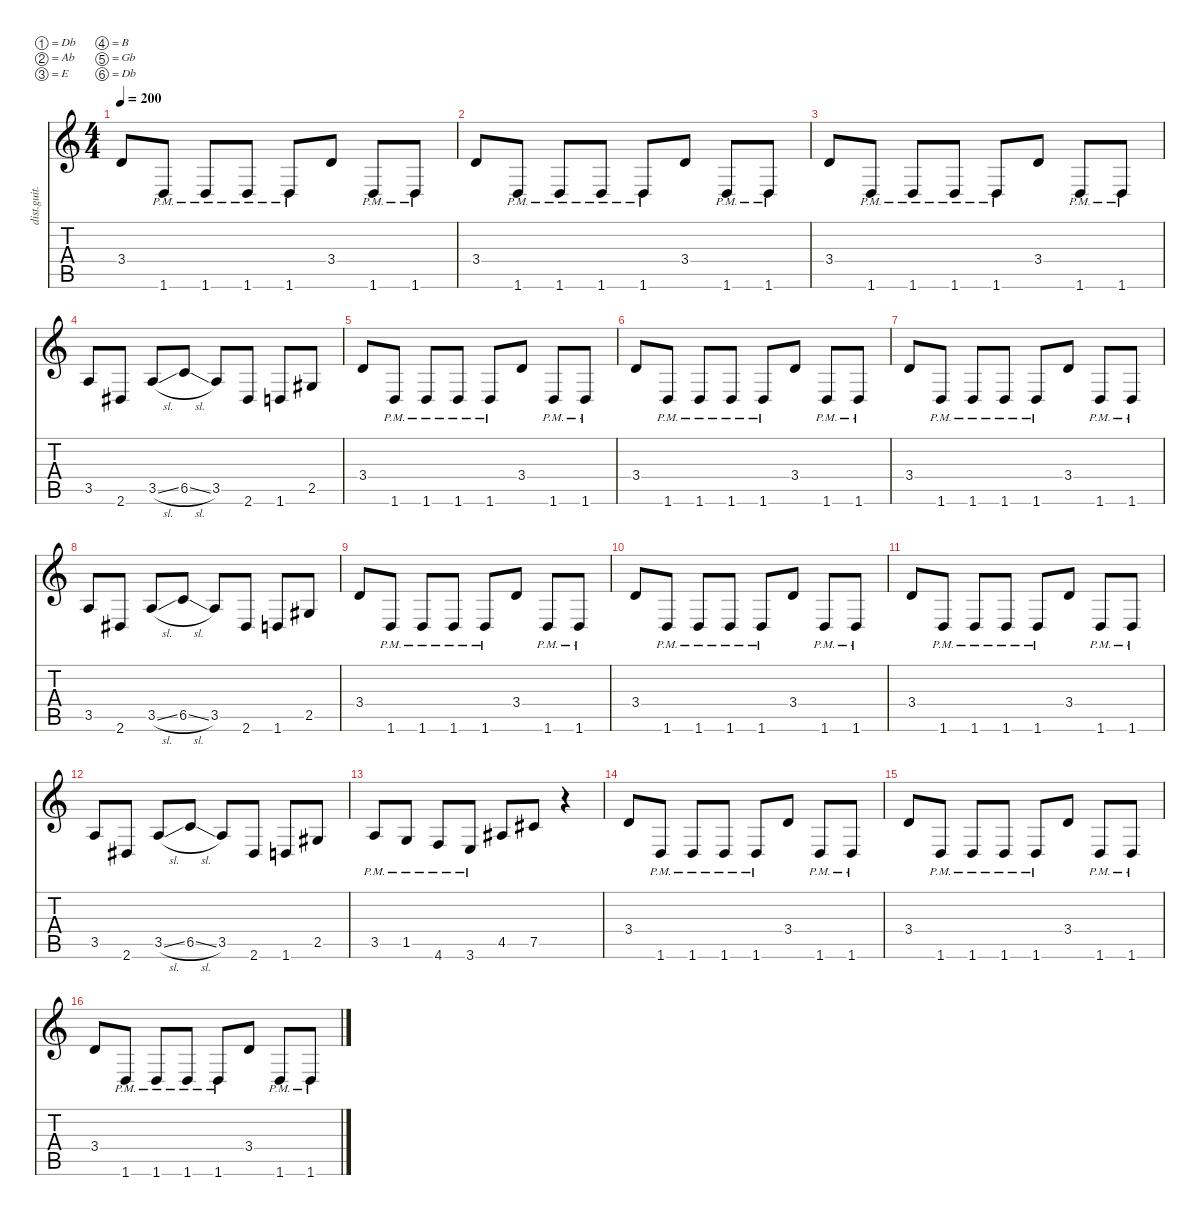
\defaultSystemsLayout 4
\hideDynamics
\bracketExtendMode nobrackets
\otherSystemsTrackNameOrientation horizontal
\track ("P. Waggoner Gtr." "dist.guit.") {instrument distortionguitar}
\staff {score tabs}
\tuning (Db4 Ab3 E3 B2 Gb2 Db2)
\ts (4 4)
\tempo 200
\clef g2
\ks c
3.4.8{dy f beam Up} 1.6{pm}.8{beam Up} 1.6{pm}.8{beam Up} 1.6{pm}.8{beam Up} 1.6{pm}.8{beam Up} 3.4.8{beam Up} 1.6{pm}.8{beam Up} 1.6{pm}.8{beam Up} |
3.4.8{beam Up} 1.6{pm}.8{beam Up} 1.6{pm}.8{beam Up} 1.6{pm}.8{beam Up} 1.6{pm}.8{beam Up} 3.4.8{beam Up} 1.6{pm}.8{beam Up} 1.6{pm}.8{beam Up} |
3.4.8{beam Up} 1.6{pm}.8{beam Up} 1.6{pm}.8{beam Up} 1.6{pm}.8{beam Up} 1.6{pm}.8{beam Up} 3.4.8{beam Up} 1.6{pm}.8{beam Up} 1.6{pm}.8{beam Up} |
3.5.8{beam Up} 2.6{acc #}.8{beam Up} 3.5{sl}.8{beam Up} 6.5{sl}.8{beam Up} 3.5.8{beam Up} 2.6{acc #}.8{beam Up} 1.6.8{beam Up} 2.5{acc #}.8{beam Up} |
3.4.8{beam Up} 1.6{pm}.8{beam Up} 1.6{pm}.8{beam Up} 1.6{pm}.8{beam Up} 1.6{pm}.8{beam Up} 3.4.8{beam Up} 1.6{pm}.8{beam Up} 1.6{pm}.8{beam Up} |
3.4.8{beam Up} 1.6{pm}.8{beam Up} 1.6{pm}.8{beam Up} 1.6{pm}.8{beam Up} 1.6{pm}.8{beam Up} 3.4.8{beam Up} 1.6{pm}.8{beam Up} 1.6{pm}.8{beam Up} |
3.4.8{beam Up} 1.6{pm}.8{beam Up} 1.6{pm}.8{beam Up} 1.6{pm}.8{beam Up} 1.6{pm}.8{beam Up} 3.4.8{beam Up} 1.6{pm}.8{beam Up} 1.6{pm}.8{beam Up} |
3.5.8{beam Up} 2.6{acc #}.8{beam Up} 3.5{sl}.8{beam Up} 6.5{sl}.8{beam Up} 3.5.8{beam Up} 2.6{acc #}.8{beam Up} 1.6.8{beam Up} 2.5{acc #}.8{beam Up} |
3.4.8{beam Up} 1.6{pm}.8{beam Up} 1.6{pm}.8{beam Up} 1.6{pm}.8{beam Up} 1.6{pm}.8{beam Up} 3.4.8{beam Up} 1.6{pm}.8{beam Up} 1.6{pm}.8{beam Up} |
3.4.8{beam Up} 1.6{pm}.8{beam Up} 1.6{pm}.8{beam Up} 1.6{pm}.8{beam Up} 1.6{pm}.8{beam Up} 3.4.8{beam Up} 1.6{pm}.8{beam Up} 1.6{pm}.8{beam Up} |
3.4.8{beam Up} 1.6{pm}.8{beam Up} 1.6{pm}.8{beam Up} 1.6{pm}.8{beam Up} 1.6{pm}.8{beam Up} 3.4.8{beam Up} 1.6{pm}.8{beam Up} 1.6{pm}.8{beam Up} |
3.5.8{beam Up} 2.6{acc #}.8{beam Up} 3.5{sl}.8{beam Up} 6.5{sl}.8{beam Up} 3.5.8{beam Up} 2.6{acc #}.8{beam Up} 1.6.8{beam Up} 2.5{acc #}.8{beam Up} |
3.5{pm}.8{beam Up} 1.5{pm}.8{beam Up} 4.6{pm}.8{beam Up} 3.6{pm}.8{beam Up} 4.5{acc #}.8{beam Up} 7.5{acc #}.8{beam Up} r.4{beam Up} |
3.4.8{beam Up} 1.6{pm}.8{beam Up} 1.6{pm}.8{beam Up} 1.6{pm}.8{beam Up} 1.6{pm}.8{beam Up} 3.4.8{beam Up} 1.6{pm}.8{beam Up} 1.6{pm}.8{beam Up} |
3.4.8{beam Up} 1.6{pm}.8{beam Up} 1.6{pm}.8{beam Up} 1.6{pm}.8{beam Up} 1.6{pm}.8{beam Up} 3.4.8{beam Up} 1.6{pm}.8{beam Up} 1.6{pm}.8{beam Up} |
3.4.8{beam Up} 1.6{pm}.8{beam Up} 1.6{pm}.8{beam Up} 1.6{pm}.8{beam Up} 1.6{pm}.8{beam Up} 3.4.8{beam Up} 1.6{pm}.8{beam Up} 1.6{pm}.8{beam Up}
